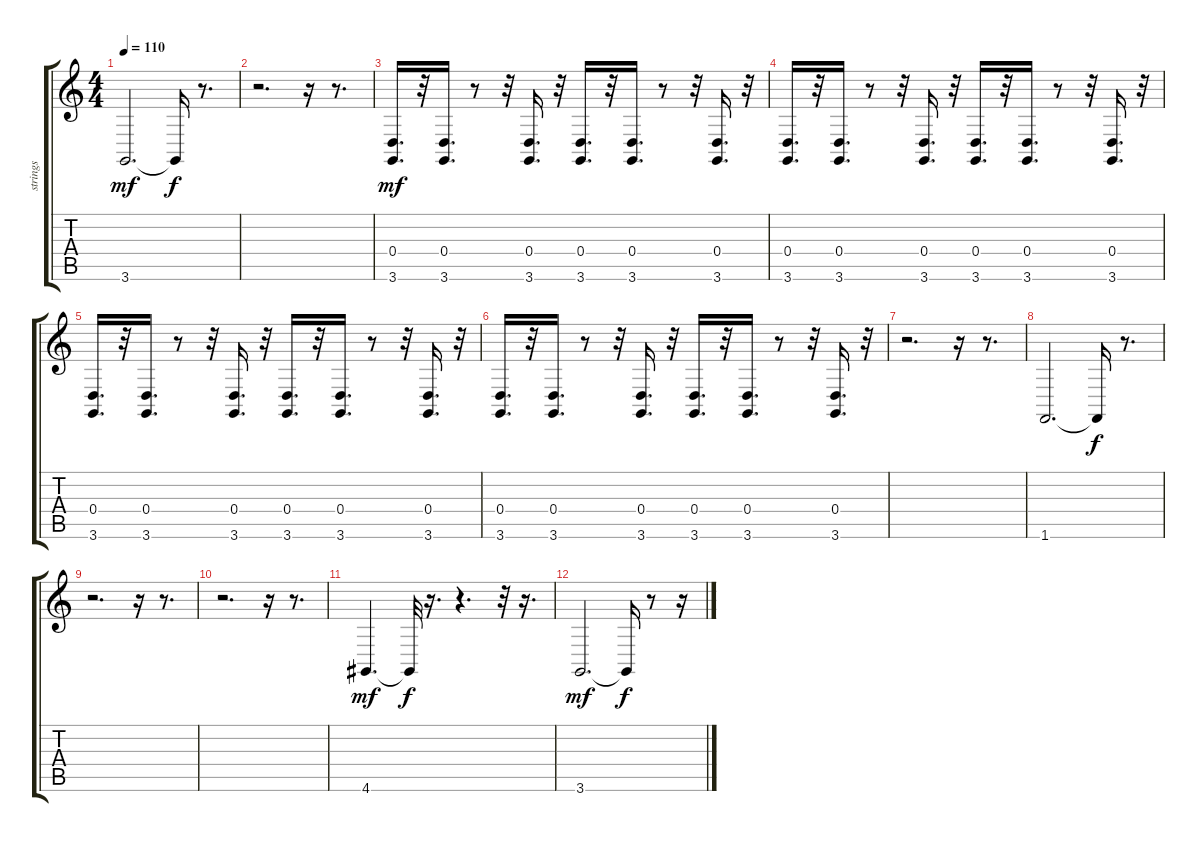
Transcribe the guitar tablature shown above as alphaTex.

\track ("strings" "strings") {instrument stringensemble1}
\staff {score tabs}
\tuning (E4 B3 G3 D3 A2 E2) {hide}
\ts (4 4)
\tempo 110
\clef g2
\ks c
3.6.2{d dy mf} 3.6{t}.16{dy f} r.8{d} |
r.2{d} r.16 r.8{d} |
(0.4 3.6).16{d dy mf} r.32 (0.4 3.6).16{d} r.8 r.32 (0.4 3.6).16{d} r.32 (0.4 3.6).16{d} r.32 (0.4 3.6).16{d} r.8 r.32 (0.4 3.6).16{d} r.32 |
(0.4 3.6).16{d} r.32 (0.4 3.6).16{d} r.8 r.32 (0.4 3.6).16{d} r.32 (0.4 3.6).16{d} r.32 (0.4 3.6).16{d} r.8 r.32 (0.4 3.6).16{d} r.32 |
(0.4 3.6).16{d} r.32 (0.4 3.6).16{d} r.8 r.32 (0.4 3.6).16{d} r.32 (0.4 3.6).16{d} r.32 (0.4 3.6).16{d} r.8 r.32 (0.4 3.6).16{d} r.32 |
(0.4 3.6).16{d} r.32 (0.4 3.6).16{d} r.8 r.32 (0.4 3.6).16{d} r.32 (0.4 3.6).16{d} r.32 (0.4 3.6).16{d} r.8 r.32 (0.4 3.6).16{d} r.32 |
r.2{d} r.16 r.8{d} |
1.6.2{d} 1.6{t}.16{dy f} r.8{d} |
r.2{d} r.16 r.8{d} |
r.2{d} r.16 r.8{d} |
4.6.4{d dy mf} 4.6{t}.32{dy f} r.16{d} r.4{d} r.32 r.16{d} |
3.6.2{d dy mf} 3.6{t}.16{dy f} r.8 r.16
